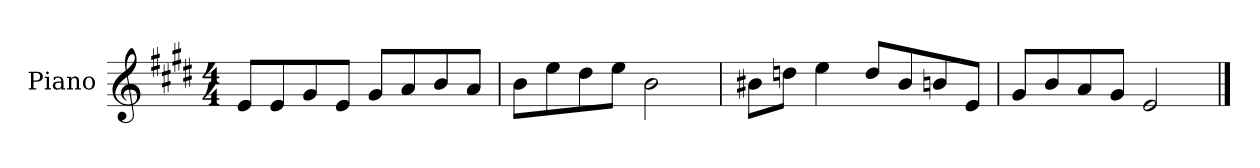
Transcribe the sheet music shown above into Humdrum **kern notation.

**kern
*part1
*staff1
*I"Piano
*I'P-no
*clefG2
*k[f#c#g#d#]
*M4/4
*MM90
=1
8e/L
8e/
8g#/
8e/J
8g#/L
8a/
8b/
8a/J
=2
8b\L
8ee\
8dd#\
8ee\J
2b\
=3
8b#X\L
8ddn\J
4ee\
8dd/L
8b#/
8bn/
8e/J
=4
8g#/L
8b/
8a/
8g#/J
2e/
==
*-
